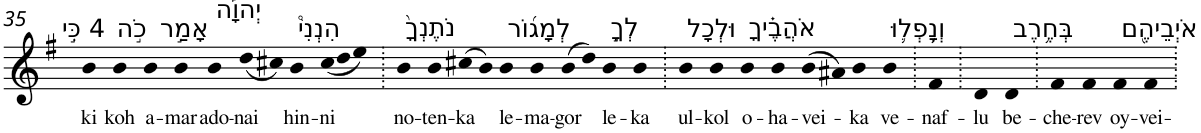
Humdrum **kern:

**kern	**text
*part1	*part1
*staff1	*staff1
*I"Piano	*
*I'Pno	*
!!LO:PB:g=z
*clefG2	*
*k[f#]	*
*G:	*
=35	=35
!LO:TX:a:t=4 כִּ֣י	!
!	!LO:LY:b
4b	ki
!LO:TX:a:t=כֹ֣ה	!
!	!LO:LY:b
4b	koh
!LO:TX:a:t=אָמַ֣ר	!
!	!LO:LY:b
4b	a-
!	!LO:LY:b
4b	-mar
!LO:TX:a:t=יְהוָ֡ה	!
!	!LO:LY:b
4b	ado-
!	!LO:LY:b
(<8dd	-nai
8cc#X)	.
!LO:TX:a:t=הִנְנִי֩	!
!	!LO:LY:b
4b	hin-
*Xtuplet	*
!	!LO:LY:b
(<12cc#	-ni
12dd	.
12ee)	.
=36.	=36.
!LO:TX:a:t=נֹתֶנְךָ֨	!
!	!LO:LY:b
4b	no-
!	!LO:LY:b
4b	-ten-
!	!LO:LY:b
(>8cc#X	-ka
8b)	.
!LO:TX:a:t=לְמָג֜וֹר	!
!	!LO:LY:b
4b	le-
!	!LO:LY:b
4b	-ma-
!	!LO:LY:b
(>8b	-gor
8dd)	.
!LO:TX:a:t=לְךָ֣	!
!	!LO:LY:b
4b	le-
!	!LO:LY:b
4b	-ka
=37.	=37.
!LO:TX:a:t=וּלְכָל	!
!	!LO:LY:b
4b	ul-
!	!LO:LY:b
4b	-kol
!LO:TX:a:t=אֹהֲבֶ֗יךָ	!
!	!LO:LY:b
4b	o-
!	!LO:LY:b
4b	-ha-
!	!LO:LY:b
(>8b	-vei-
8a#X)	.
!	!LO:LY:b
4b	-ka
!LO:TX:a:t=וְנָ֥פְל֛וּ	!
!	!LO:LY:b
4b	ve-
=38.	=38.
!	!LO:LY:b
4f#	-naf-
=39.	=39.
!	!LO:LY:b
4d	-lu
!LO:TX:a:t=בְּחֶ֥רֶב	!
!	!LO:LY:b
4d	be-
=40.	=40.
!	!LO:LY:b
4f#	-che-
!	!LO:LY:b
4f#	-rev
!LO:TX:a:t=אֹיְבֵיהֶ֖ם	!
!	!LO:LY:b
4f#	oy-
!	!LO:LY:b
4f#	-vei-
=.	=.
*-	*-
